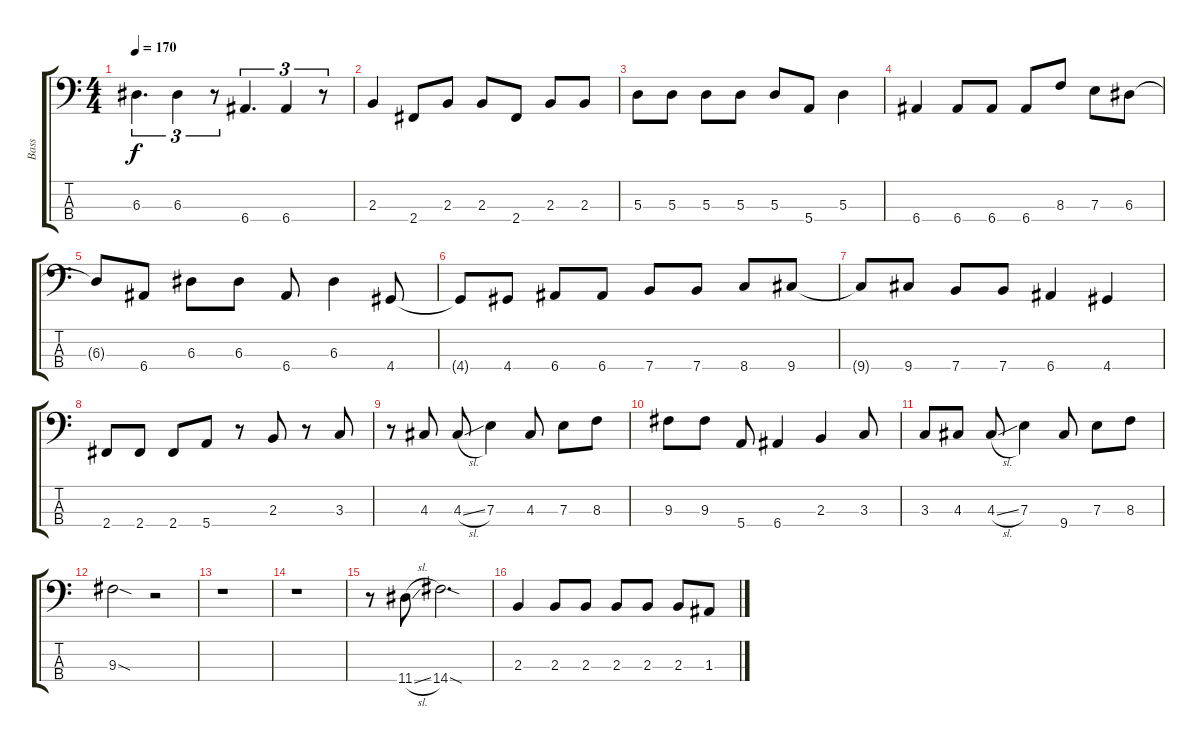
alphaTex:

\track ("Bass" "Bass") {instrument electricbasspick}
\staff {score tabs}
\tuning (G2 D2 A1 E1) {hide}
\ts (4 4)
\tempo 170
\clef f4
\ks c
6.3.4{d tu (3 2) dy f} 6.3.4{tu (3 2)} r.8{tu (3 2)} 6.4.4{d tu (3 2)} 6.4.4{tu (3 2)} r.8{tu (3 2)} |
2.3.4 2.4.8 2.3.8 2.3.8 2.4.8 2.3.8 2.3.8 |
5.3.8 5.3.8 5.3.8 5.3.8 5.3.8 5.4.8 5.3.4 |
6.4.4 6.4.8 6.4.8 6.4.8 8.3.8 7.3.8 6.3.8 |
6.3{t}.8 6.4.8 6.3.8 6.3.8 6.4.8 6.3.4 4.4.8 |
4.4{t}.8 4.4.8 6.4.8 6.4.8 7.4.8 7.4.8 8.4.8 9.4.8 |
9.4{t}.8 9.4.8 7.4.8 7.4.8 6.4.4 4.4.4 |
2.4.8 2.4.8 2.4.8 5.4.8 r.8 2.3.8 r.8 3.3.8 |
r.8 4.3.8 4.3{sl}.8 7.3.4 4.3.8 7.3.8 8.3.8 |
9.3.8 9.3.8 5.4.8 6.4.4 2.3.4 3.3.8 |
3.3.8 4.3.8 4.3{sl}.8 7.3.4 9.4.8 7.3.8 8.3.8 |
9.3{sod}.2 r.2 |
r.1 |
r.1 |
r.8 11.4{sl}.8 14.4{sod}.2{d} |
2.3.4 2.3.8 2.3.8 2.3.8 2.3.8 2.3.8 1.3.8
